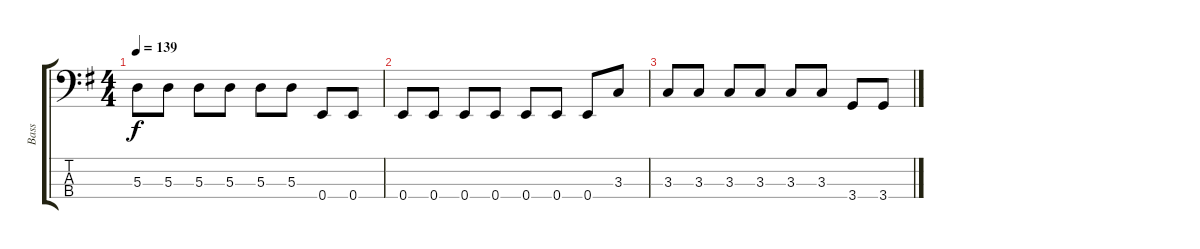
\track ("Bass" "Bass") {instrument electricbassfinger}
\staff {score tabs}
\tuning (G2 D2 A1 E1) {hide}
\ts (4 4)
\tempo 139
\clef f4
\ks g
5.3.8{dy f volume 7} 5.3.8 5.3.8 5.3.8 5.3.8 5.3.8 0.4.8 0.4.8 |
0.4.8{volume 4} 0.4.8 0.4.8 0.4.8 0.4.8 0.4.8 0.4.8 3.3.8 |
3.3.8{volume 1} 3.3.8 3.3.8 3.3.8 3.3.8 3.3.8 3.4.8 3.4.8
